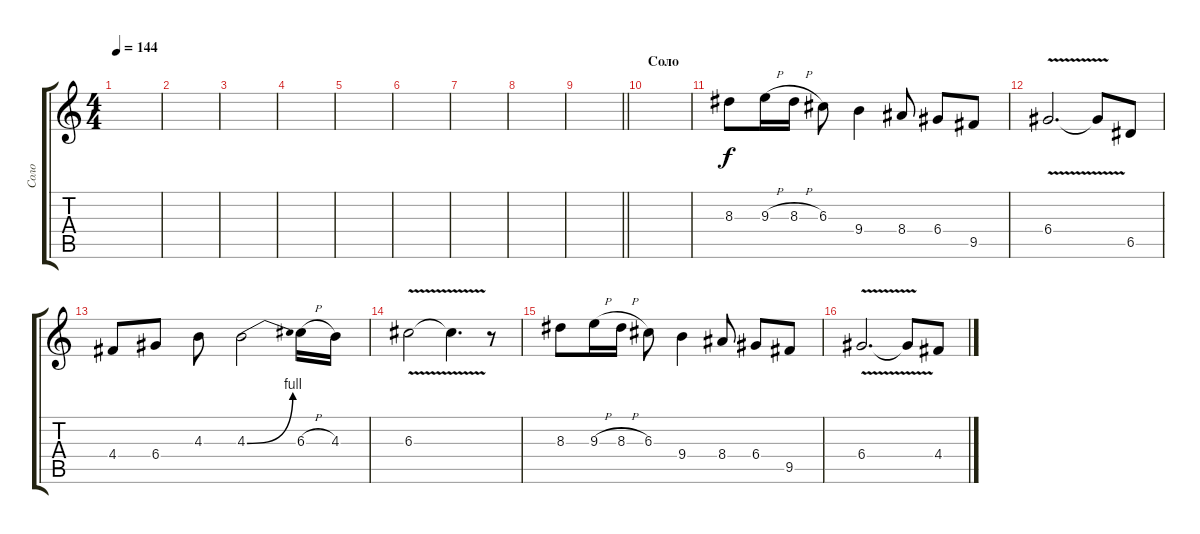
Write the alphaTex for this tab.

\track ("Соло" "Соло") {instrument distortionguitar}
\staff {score tabs}
\tuning (E4 B3 G3 D3 A2 D2) {hide}
\ts (4 4)
\tempo 144
\clef g2
\ks c
|
|
|
|
|
|
|
|
\barLineRight lightlight
|
\section ("" "Соло")
|
8.3.8 9.3{h}.16 8.3{h}.16 6.3.8 9.4.4 8.4.8 6.4.8 9.5.8 |
6.4{v}.2{d} 6.4{t}.8 6.5.8 |
4.4.8 6.4.8 4.3.8 4.3{be (bend 0 0 60 4)}.2 6.3{h}.16 4.3.16 |
6.3{v}.2 6.3{t}.4{d} r.8 |
8.3.8 9.3{h}.16 8.3{h}.16 6.3.8 9.4.4 8.4.8 6.4.8 9.5.8 |
6.4{v}.2{d} 6.4{t}.8 4.4.8
